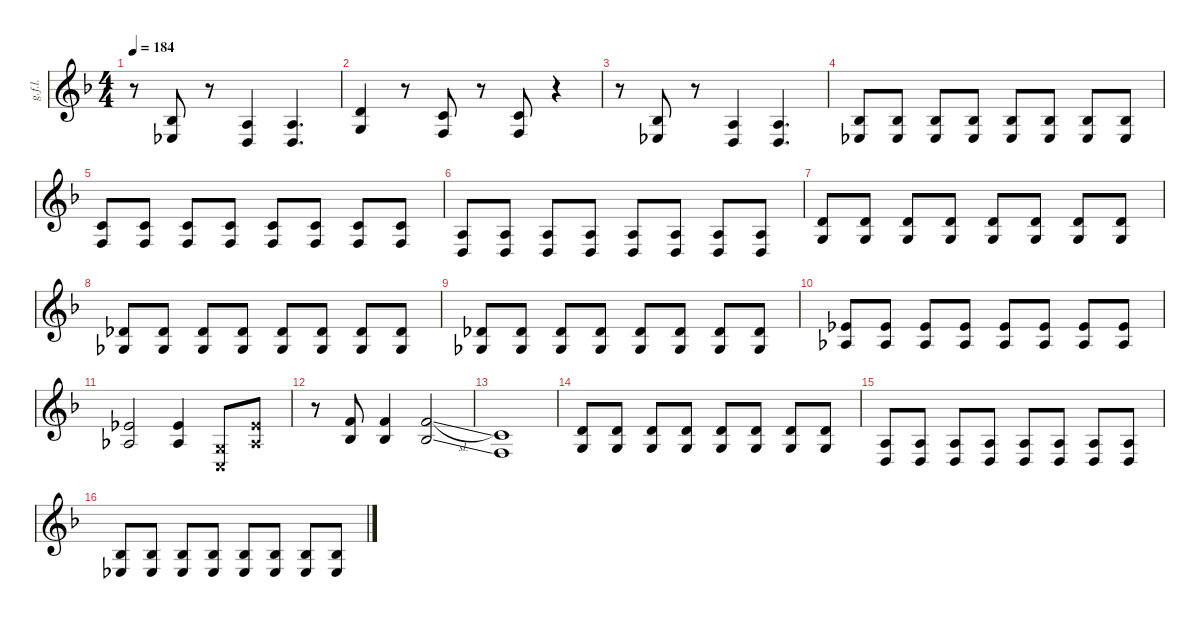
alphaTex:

\defaultSystemsLayout 4
\hideDynamics
\bracketExtendMode nobrackets
\otherSystemsTrackNameOrientation horizontal
\track ("Guitar Folder L" "g.f.l.") {instrument distortionguitar}
\staff {score}
\tuning (D4 A3 F3 C3 G2 C2)
\ts (4 4)
\tempo 184
\clef g2
\ks dminor
r.8{dy mf} (3.6 3.5).8 r.8 (2.6 2.5).4 (2.6 2.5).4{d} |
(7.6 7.5).4 r.8 (5.6 5.5).8 r.8 (5.5 5.6).8 r.4 |
r.8 (3.6 3.5).8 r.8 (2.6 2.5).4 (2.6 2.5).4{d} |
(3.6 3.5).8 (3.6 3.5).8 (3.6 3.5).8 (3.6 3.5).8 (3.6 3.5).8 (3.6 3.5).8 (3.6 3.5).8 (3.6 3.5).8 |
(5.6 5.5).8 (5.6 5.5).8 (5.6 5.5).8 (5.6 5.5).8 (5.6 5.5).8 (5.6 5.5).8 (5.6 5.5).8 (5.6 5.5).8 |
(2.6 2.5).8 (2.6 2.5).8 (2.6 2.5).8 (2.6 2.5).8 (2.6 2.5).8 (2.6 2.5).8 (2.6 2.5).8 (2.6 2.5).8 |
(7.6 7.5).8 (7.6 7.5).8 (7.6 7.5).8 (7.6 7.5).8 (7.6 7.5).8 (7.6 7.5).8 (7.6 7.5).8 (7.6 7.5).8 |
(6.5 6.6).8 (6.5 6.6).8 (6.5 6.6).8 (6.5 6.6).8 (6.5 6.6).8 (6.5 6.6).8 (6.5 6.6).8 (6.5 6.6).8 |
(6.5 6.6).8 (6.5 6.6).8 (6.5 6.6).8 (6.5 6.6).8 (6.5 6.6).8 (6.5 6.6).8 (6.5 6.6).8 (6.5 6.6).8 |
(8.5 8.6).8 (8.5 8.6).8 (8.5 8.6).8 (8.5 8.6).8 (8.5 8.6).8 (8.5 8.6).8 (8.5 8.6).8 (8.5 8.6).8 |
(8.6 8.5).2 (8.6 8.5).4 (0.6{x} 0.5{x}).8 (8.6{x} 8.5{x}).8 |
r.8 (10.6 10.5).8 (10.6 10.5).4 (10.6{sl} 10.5{sl}).2 |
(5.6 5.5).1 |
(7.6 7.5).8 (7.6 7.5).8 (7.6 7.5).8 (7.6 7.5).8 (7.6 7.5).8 (7.6 7.5).8 (7.6 7.5).8 (7.6 7.5).8 |
(2.6 2.5).8 (2.6 2.5).8 (2.6 2.5).8 (2.6 2.5).8 (2.6 2.5).8 (2.6 2.5).8 (2.6 2.5).8 (2.6 2.5).8 |
(3.6 3.5).8 (3.6 3.5).8 (3.6 3.5).8 (3.6 3.5).8 (3.6 3.5).8 (3.6 3.5).8 (3.6 3.5).8 (3.6 3.5).8
